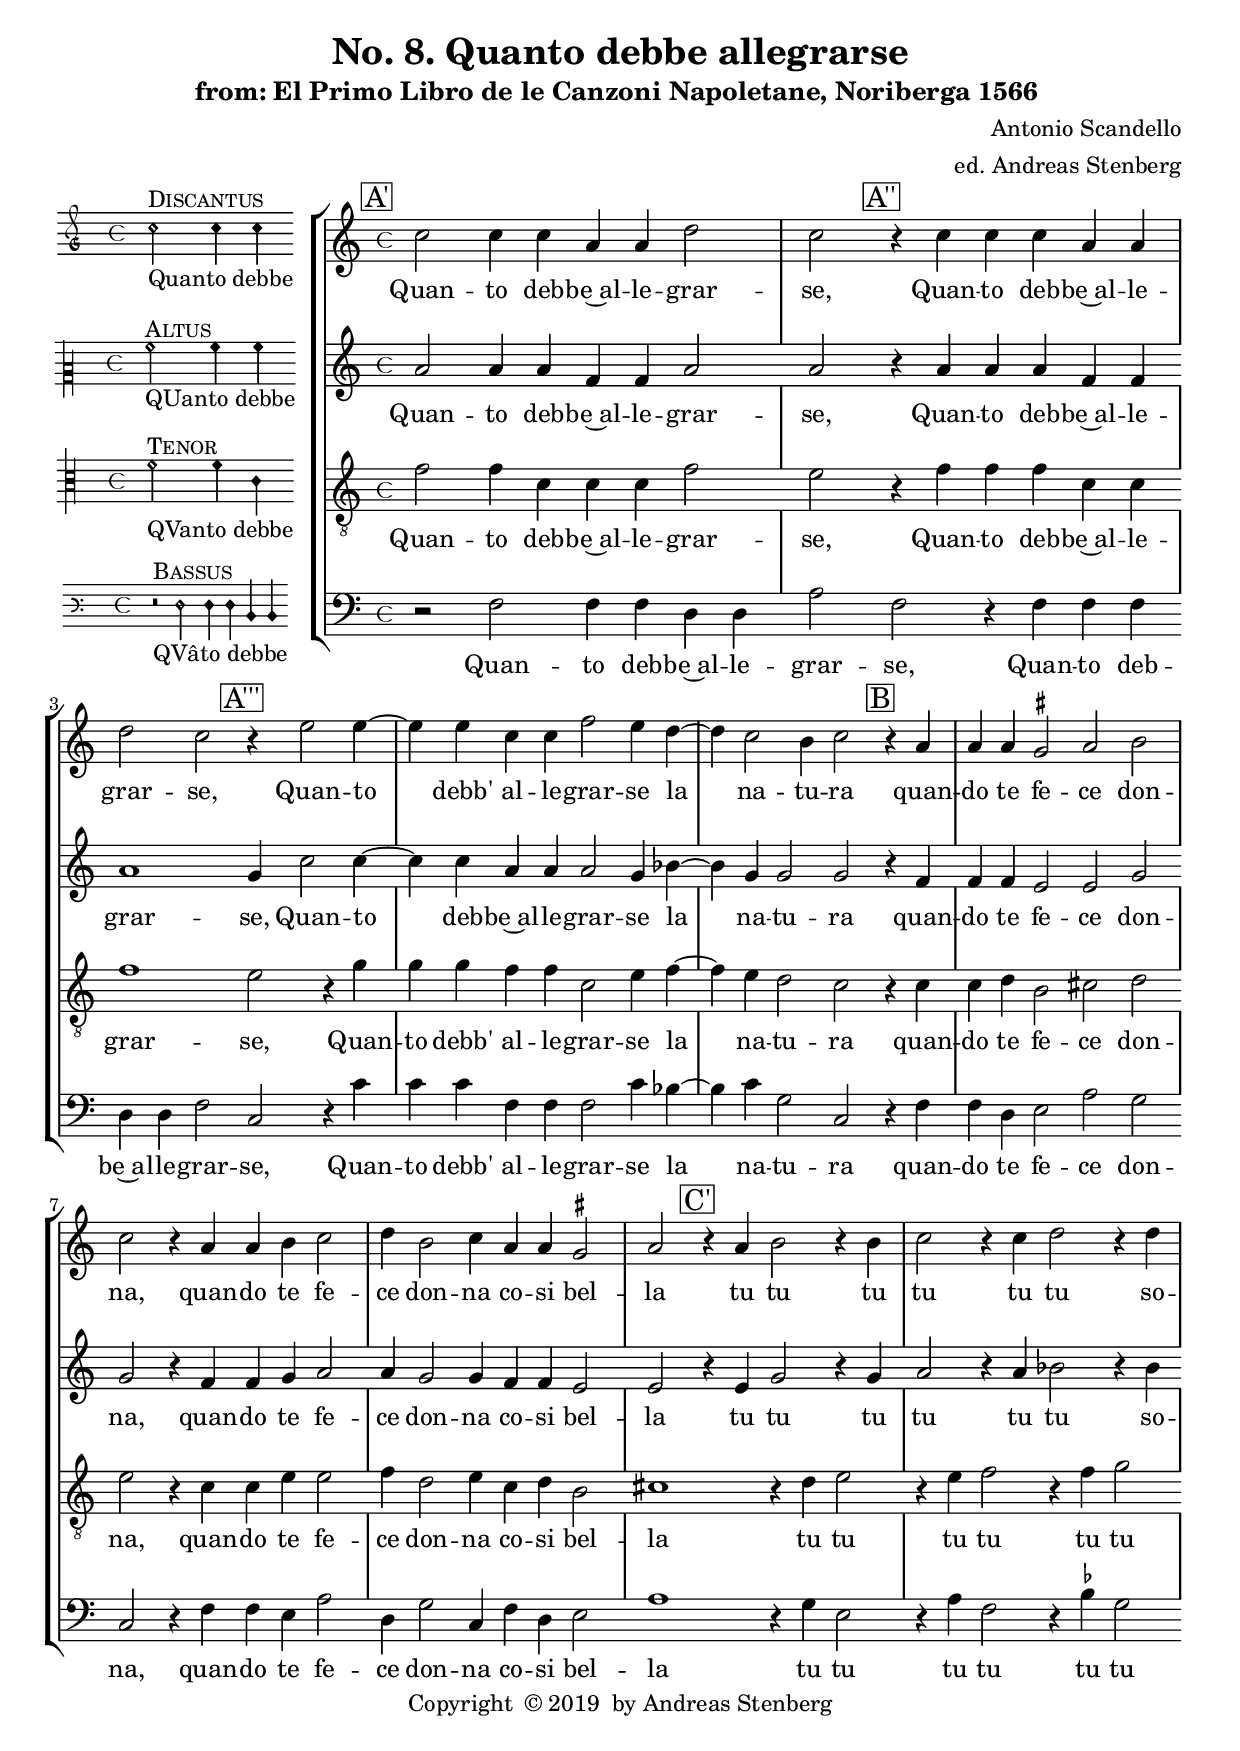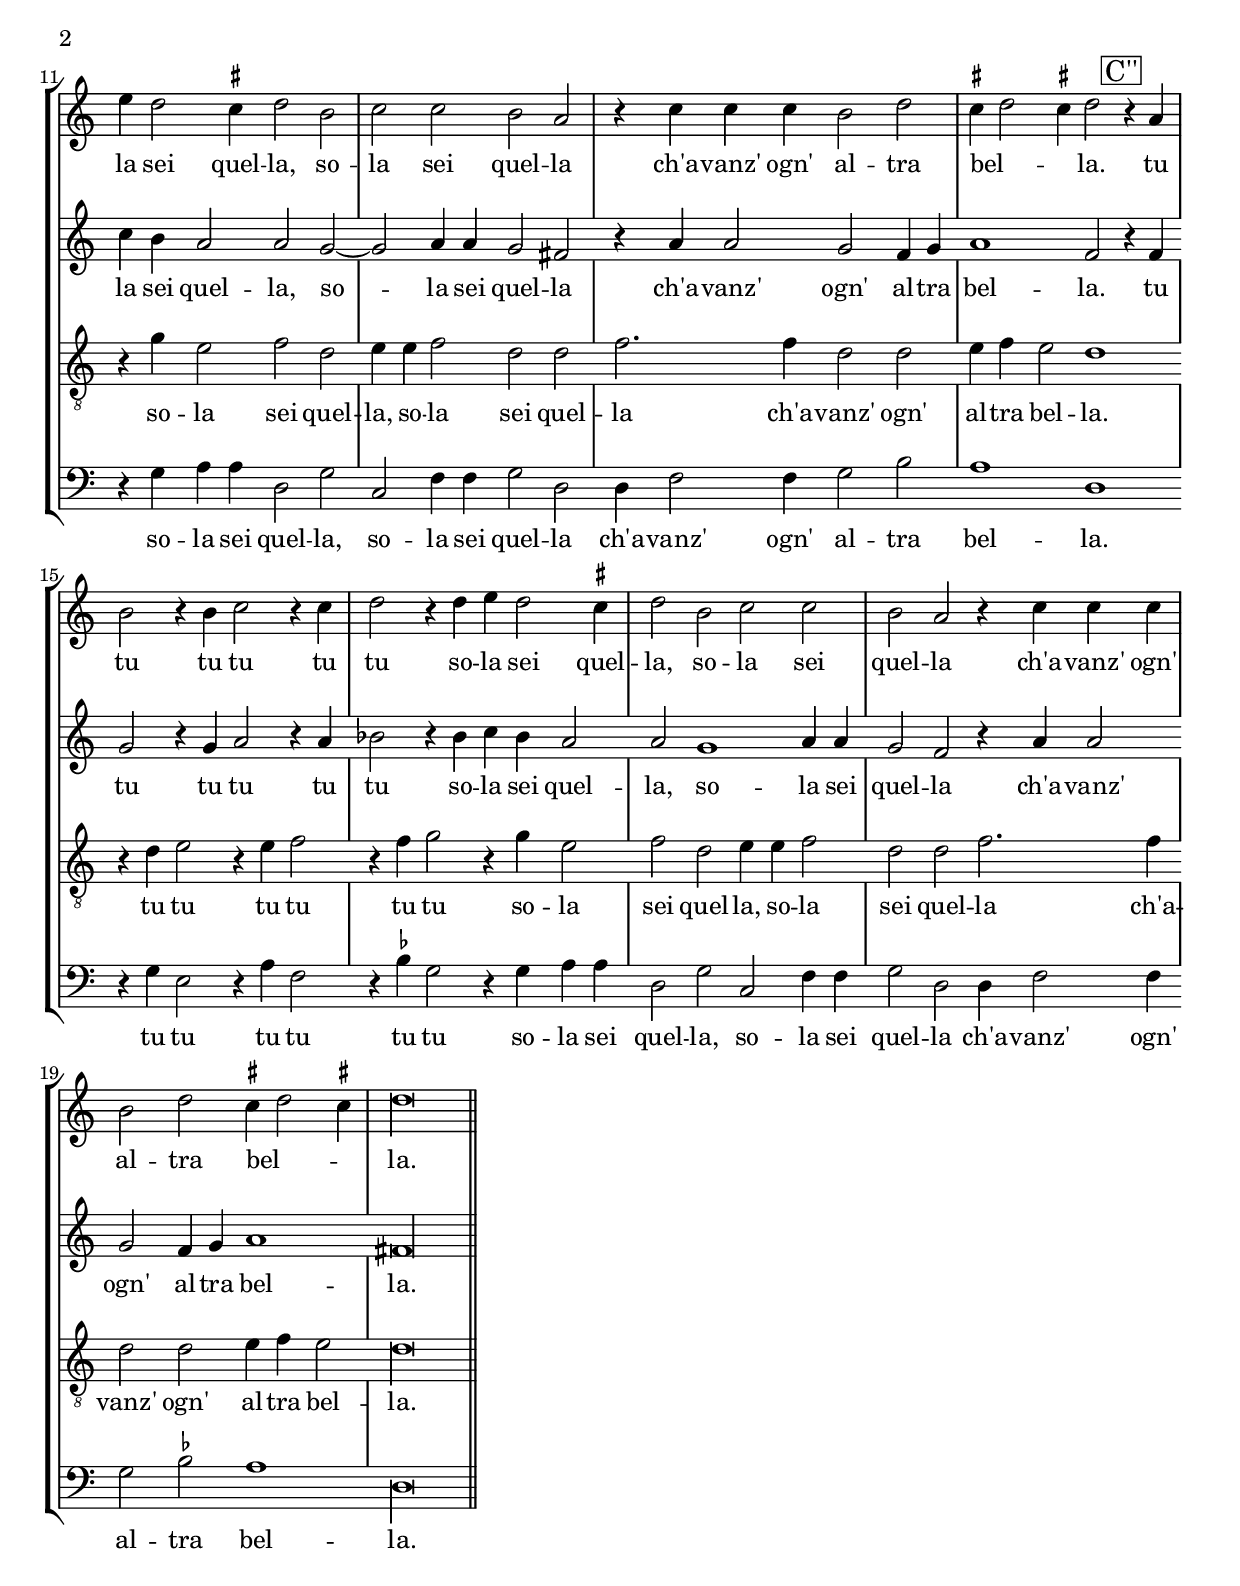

%%%%%%%%%%%%%%%%%%%%%%%%%%%%%%%%%%%%%%%%%%%%%%%%%%%%%%%%%%%%%%%%%%%
% This is a template based on the usual four part choir templater %
% where the voices have common lyrics at the the start but split  %
% to separate lyrics after a while.				  %
% This template is modyfied by AS from the one in the lilypond    %
% documentation.						  %
% This template is to be used for instance for fairly simple      %
% settings where the stanzas are set homophonicaly but twhere the %
% Chorus contains polyphony that require separate underlay for    %
% the different voices.						  %
%%%%%%%%%%%%%%%%%%%%%%%%%%%%%%%%%%%%%%%%%%%%%%%%%%%%%%%%%%%%%%%%%%%
\version "2.18.0"
\include "deutsch.ly"
ficta = \once \set suggestAccidentals =##t
\header {
   title = \markup {
    \center-column {
      "No. 8. Quanto debbe allegrarse"
%      "Wann er zu nacht"
%      \vspace #0.5
    }
  }
  subtitle = "from: El Primo Libro de le Canzoni Napoletane, Noriberga 1566 "
  composer = "Antonio Scandello"
  arranger = "ed. Andreas Stenberg"
  poet = ""
  meter =""
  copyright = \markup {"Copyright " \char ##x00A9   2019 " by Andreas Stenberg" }
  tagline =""
}
global = {
  \key c \major
}
%% PDF p.17
sopMusic = \relative c'' {

  \set Score.tempoHideNote = ##t
  \tempo 2 = 86
  \override Staff.TimeSignature.style = #'mensural
  \time 4/4
  \set Timing.measureLength = #(ly:make-moment 4/2)
%  \override Staff.BarLine.transparent = ##t
 \mark \markup { \box A' }
 c2 c4 c4 a4 a4 d2
 c2 \mark \markup { \box A'' }
 r4 c4 c4 c4 a4 a4
 d2 c2 \mark \markup { \box A''' }
  r4 e2 e4~
 e4 e4 c4 c4 f2 e4 d4~
 d4 c2 h4				%% end of first line in orig.
 c2 \mark \markup { \box B }
 r4 a4
 a4 a4 \ficta gis2 a2 h2
 c2 r4 a4 a4 h4 c2
 d4 h2 c4 a4 a4 \ficta gis2
 a2 \mark \markup { \box C' }
 r4 a4 h2 r4 h4
 c2 r4 c4 d2 r4 d4
 e4 d2 \ficta  cis4 d2 h2
 c2 c2 h2 a2
 r4 c4 c4 c4 h2 d2
 \ficta cis4( d2 \ficta cis!4) d2 \mark \markup { \box C'' } r4 a4
 h2 r4 h4 c2 r4 c4
 d2 r4 d4 e4 d2 \ficta cis4			%% end of third line
 d2 h2 c2 c2
 h2 a2 r4 c4
 c4 c4 h2 d2 \ficta cis4( d2 \ficta cis!4)
 \cadenzaOn
 d\longa
 \revert Staff.BarLine.transparent
  \bar "||"
}
sopWords = \lyricmode {
  Quan -- to deb -- be~al -- le -- grar -- se,
  Quan -- to deb -- be~al -- le -- grar -- se,
  Quan -- to debb' al -- le -- grar -- se la na -- tu -- ra
  quan -- do te fe -- ce don -- na,
  quan -- do te fe -- ce don -- na co -- si bel -- la
  tu tu tu tu tu tu
  so -- la sei quel -- la,
  so -- la sei quel -- la
  ch'a -- vanz' ogn' al -- tra bel -- la.
  tu tu tu tu tu tu
  so -- la sei quel -- la,
  so -- la sei quel -- la
  ch'a -- vanz' ogn' al -- tra bel -- la.

}
%% PDF p.55
altoMusic = \relative c' {
  \override Staff.BarLine.transparent = ##t
  \override Staff.TimeSignature.style = #'mensural
  a'2 a4 a4 f4 f4 a2
  a2 r4 a4 a4 a4 f4 f4
  a1 g4 c2 c4~
  c4 c4 a4 a4 a2 g4 b4~
  b4 g4 g2					%% end of first line in orig.
  g2 r4 f4
  f4 f4 e2 e2 g2
  g2 r4 f4 f4 g4 a2
  a4 g2 g4 f4 f4 e2
  e2 r4 e4 g2 r4 g4
  a2 r4 a4 b2 r4 b4				%% end of second line.
  c4 h4 a2 a2 g2~
  g2 a4 a4 g2 fis2
  r4 a4 a2 g2 f4 g4
  a1 f2 r4 f4
  g2 r4 g4 a2 r4 a4
  b2 r4 b4 c4 b4 a2				%% end of third line.
  a2 g1 a4 a4
  g2 f2 r4 a4 a2
  g2 f4 g4 a1
  \cadenzaOn
  fis\longa
  \revert Staff.BarLine.transparent
}
altoWords = \lyricmode {
  Quan -- to deb -- be~al -- le -- grar -- se,
  Quan -- to deb -- be~al -- le -- grar -- se,
  Quan -- to deb -- be~al -- le -- grar -- se la na -- tu -- ra
  quan -- do te fe -- ce don -- na,
  quan -- do te fe -- ce don -- na co -- si bel -- la
  tu tu tu tu tu tu
  so -- la sei quel -- la,
  so -- la sei quel -- la
  ch'a -- vanz' ogn' al -- tra bel -- la.
  tu tu tu tu tu tu
  so -- la sei quel -- la,
  so -- la sei quel -- la
  ch'a -- vanz' ogn' al -- tra bel -- la.
}
%% PDF p. 93
tenorMusic = \relative c' {
  \clef "G_8"
  \override Staff.BarLine.transparent = ##t
  \override Staff.TimeSignature.style = #'mensural
  f2 f4 c4 c4 c4 f2
  e2 r4 f4 f4 f4 c4 c4
  f1 e2 r4 g4
  g4 g4 f4 f4 c2 e4 f4~
  f4 e4 d2					%% end of first line in orig.
  c2 r4 c4
  c4 d4 h2 cis2 d2
  e2 r4 c4 c4 e4 e2
  f4 d2 e4
  c4 d4 h2
  cis1 r4 d4 e2
  r4 e4 f2 r4 f4 g2
  r4 g4 e2 					%% end of second line.
  f2 d2
  e4 e4 f2 d2 d2
  f2. f4 d2 d2
  e4 f4 e2 d1
  r4 d4 e2 r4 e4 f2
  r4 f4 g2 r4 g4 e2
  f2 d2 e4 e4 f2				%% end of third line.
  d2 d2 f2. f4
  d2 d2 e4 f4 e2
  \cadenzaOn
  d\longa
  \revert Staff.BarLine.transparent
}
tenorWords = \lyricmode {
  Quan -- to deb -- be~al -- le -- grar -- se,
  Quan -- to deb -- be~al -- le -- grar -- se,
  Quan -- to debb' al -- le -- grar -- se la na -- tu -- ra
  quan -- do te fe -- ce don -- na,
  quan -- do te fe -- ce don -- na co -- si bel -- la
  tu tu tu tu tu tu
  so -- la sei quel -- la,
  so -- la sei quel -- la
  ch'a -- vanz' ogn' al -- tra bel -- la.
  tu tu tu tu tu tu
  so -- la sei quel -- la,
  so -- la sei quel -- la
  ch'a -- vanz' ogn' al -- tra bel -- la.
}
%% PDF p. 131
bassMusic = \relative c {
  \override Staff.BarLine.transparent = ##t
  \override Staff.TimeSignature.style = #'mensural
  r2 f2 f4 f4 d4 d4
  a'2 f2 r4 f4 f4 f4
  d4 d4 f2 c2 r4 c'4
  c4 c4 f,4 f4 f2 c'4 b4~
  b4 c4 g2					%% end of first line in orig.
  c,2 r4 f4
  f4 d4 e2 a2 g2
  c,2 r4 f4 f4 e4 a2
  d,4 g2 c,4 f4 d4 e2
  a1 r4 g4
  e2 r4 a4 f2 r4 \ficta b4 g2
  r4 g4 a4 a4					%% end of second line.
  d,2 g2
  c,2 f4 f4 g2 d2
  d4 f2 f4 g2 h2
  a1 d,1
  r4 g4 e2 r4 a4 f2
  r4 \ficta b4 g2 r4 g4 a4 a4
  d,2 g2 c,2 f4 f4				%% end of third line
  g2 d2 d4 f2 f4
  g2 \ficta b2 a1
  \cadenzaOn
  d,\longa
  \revert Staff.BarLine.transparent
}
bassWords = \lyricmode {
  Quan -- to deb -- be~al -- le -- grar -- se,
  Quan -- to deb -- be~al -- le -- grar -- se,
  Quan -- to debb' al -- le -- grar -- se la na -- tu -- ra
  quan -- do te fe -- ce don -- na,
  quan -- do te fe -- ce don -- na co -- si bel -- la
  tu tu tu tu tu tu
  so -- la sei quel -- la,
  so -- la sei quel -- la
  ch'a -- vanz' ogn' al -- tra bel -- la.
  tu tu tu tu tu tu
  so -- la sei quel -- la,
  so -- la sei quel -- la
  ch'a -- vanz' ogn' al -- tra bel -- la.

}
incipitDiscantus = \markup {
  \score {
    {
      %      \set Staff.instrumentName = #"Tenor "
      \override NoteHead.style = #'neomensural
      \override Rest.style = #'neomensural
      \override Staff.TimeSignature.style = #'mensural
      \cadenzaOn
      \clef "petrucci-g"
      \key c \major
      \time 4/4

      c''2^\markup { \smallCaps"Discantus"} _"Quanto debbe"
      c''4 c''4
    }
    \layout {
      \context {
        \Voice
        \remove "Ligature_bracket_engraver"
        \consists "Mensural_ligature_engraver"
      }
      line-width = 4.5\cm
    }
  }
}


incipitAltus = \markup {
  \score {
    {
      %      \set Staff.instrumentName = #"Tenor "
      \override NoteHead.style = #'neomensural
      \override Rest.style = #'neomensural
      \override Staff.TimeSignature.style = #'mensural
      \cadenzaOn
      \clef "petrucci-c2"
      \key c \major
      \time 4/4
      a'2^\markup \smallCaps"Altus"_"QUanto debbe"
      a'4 a'4
    }
    \layout {
      \context {
        \Voice
        \remove "Ligature_bracket_engraver"
        \consists "Mensural_ligature_engraver"
      }
      line-width = 4.5\cm
    }
  }
}


incipitTenor = \markup {
  \score {
    {
      %      \set Staff.instrumentName = #"Tenor "
      \override NoteHead.style = #'neomensural
      \override Rest.style = #'neomensural
      \override Staff.TimeSignature.style = #'mensural
      \cadenzaOn
      \clef "petrucci-c3"
      \key c \major
      \time 4/4
      f'2^\markup \smallCaps"Tenor" _"QVanto debbe"
      f'4 c'4
    }
    \layout {
      \context {
        \Voice
        \remove "Ligature_bracket_engraver"
        \consists "Mensural_ligature_engraver"
      }
      line-width = 5.0\cm
    }
  }
}
#(append! supported-clefs '(("mensural-f3" . ("clefs.mensural.f" 0 0))))

incipitBassus = \markup {
  \score {
    {
      %      \set Staff.instrumentName = #"Tenor "
      \override NoteHead.style = #'neomensural
      \override Rest.style = #'neomensural
      \override Staff.TimeSignature.style = #'mensural
      \cadenzaOn
      \clef "mensural-f3"
      \key c \major
      \time 4/4
      r2^\markup \smallCaps"Bassus"_"QVâto debbe"
      f2 f4 f4 d4 d4
    }
    \layout {
      \context {
        \Voice
        \remove "Ligature_bracket_engraver"
        \consists "Mensural_ligature_engraver"
      }
      line-width = 4.5\cm
    }
  }
}


\score {
  <<
    \new StaffGroup \with {
      \override VerticalAxisGroup.staff-staff-spacing = #'((basic-distance . 12))
    } <<
      \new Staff = treble <<
        \set Staff.instrumentName = \incipitDiscantus
        \new Voice = "sopranos" {
          \set  Staff.midiInstrument ="choir aahs"
          %	\voiceOne
          << \global \sopMusic >>
        }
      >>
      \new Lyrics = sopranos { s1 }

      \new Staff = "medius" <<
        \set Staff.instrumentName = \incipitAltus

        \new Voice = "altos" {
          %	\voiceTwo
          \set  Staff.midiInstrument ="choir aahs"
          << \global \altoMusic >>
        }
      >>

      \new Lyrics = "altos" { s1 }
      \new Staff = tenors <<
        \set Staff.instrumentName = \incipitTenor

        \clef "treble"
        \new Voice = "tenors" {
          \set  Staff.midiInstrument ="choir aahs"
          %	\voiceOne
          << \global \tenorMusic >>
        }
      >>
      \new Lyrics = "tenors" { s1 }

      \new Staff ="basses" {
        \set Staff.instrumentName = \incipitBassus

        \new Voice = "basses" {
          \set  Staff.midiInstrument ="choir aahs"
          \clef "bass"
          %	\voiceTwo
          << \global \bassMusic >>
        }
      }
    >>
    \new Lyrics = basses { s1 }

    \context Lyrics = sopranos \lyricsto sopranos \sopWords
    \context Lyrics = altos \lyricsto altos \altoWords
    \context Lyrics = tenors \lyricsto tenors \tenorWords
    \context Lyrics = basses \lyricsto basses \bassWords
  >>
  \layout {
    \context {
      \Score
      % no bars in staves
      %      \override BarLine.transparent = ##t

    }
    % the next three instructions keep the lyrics between the bar lines
    \context {
      \Lyrics
      \consists "Bar_engraver"
      \override BarLine.transparent = ##t
    }
    \context {
      \StaffGroup
      \consists "Separating_line_group_engraver"
    }
    \context {
      \Voice
      % no slurs
      \override Slur.transparent = ##t
      % Comment in the below "\remove" command to allow line
      % breaking also at those barlines where a note overlaps
      % into the next bar.  The command is commented out in this
      % short example score, but especially for large scores, you
      % will typically yield better line breaking and thus improve
      % overall spacing if you comment in the following command.
      %\remove "Forbid_line_break_engraver"
    }
    indent = 4.5\cm
  }

}
\score {
  <<
    \new StaffGroup <<
      \new Staff = treble <<
        \set Staff.instrumentName = \incipitDiscantus
        \new Voice = "sopranos" {
          \set  Staff.midiInstrument ="choir aahs"
          %	\voiceOne
          << \global \sopMusic >>
        }
      >>
      \new Lyrics = sopranos { s1 }

      \new Staff = "medius" <<
        \set Staff.instrumentName = \incipitAltus

        \new Voice = "altos" {
          %	\voiceTwo
          \set  Staff.midiInstrument ="choir aahs"
          << \global \altoMusic >>
        }
      >>

      \new Lyrics = "altos" { s1 }
      \new Staff = tenors <<
        \set Staff.instrumentName = \incipitTenor

        \clef "treble"
        \new Voice = "tenors" {
          \set  Staff.midiInstrument ="choir aahs"
          %	\voiceOne
          << \global \tenorMusic >>
        }
      >>
      \new Lyrics = "tenors" { s1 }

      \new Staff ="basses" {
        \set Staff.instrumentName = \incipitBassus

        \new Voice = "basses" {
          \set  Staff.midiInstrument ="choir aahs"
          \clef "G_8"
          %	\voiceTwo
          << \global \bassMusic >>
        }
      }
    >>
    \new Lyrics = basses { s1 }

    \context Lyrics = sopranos \lyricsto sopranos \sopWords
    \context Lyrics = altos \lyricsto altos \altoWords
    \context Lyrics = tenors \lyricsto tenors \tenorWords
    \context Lyrics = basses \lyricsto basses \bassWords
  >>
  \midi {}
}
\paper {
  ragged-bottom = ##t
  ragged-last-bottom = ##t
  ragged-last = ##t
}

%{
convert-ly.py (GNU LilyPond) 2.18.2  convert-ly.py: Processing `'...
Applying conversion: 2.15.7, 2.15.9, 2.15.10, 2.15.16, 2.15.17,
2.15.18, 2.15.19, 2.15.20, 2.15.25, 2.15.32, 2.15.39, 2.15.40,
2.15.42, 2.15.43, 2.16.0, 2.17.0, 2.17.4, 2.17.5, 2.17.6, 2.17.11,
2.17.14, 2.17.15, 2.17.18, 2.17.19, 2.17.20, 2.17.25, 2.17.27,
2.17.29, 2.17.97, 2.18.0
%}
